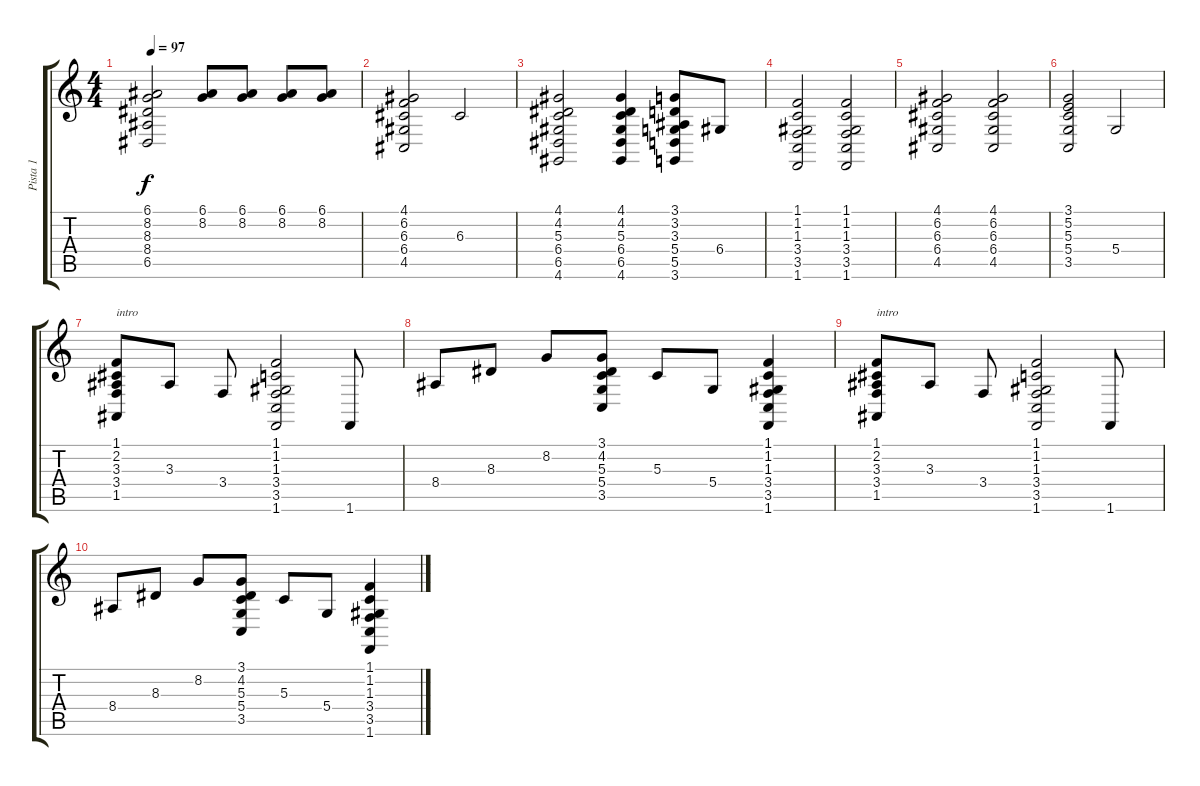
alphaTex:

\track ("Pista 1" "Pista 1") {instrument brightacousticpiano}
\staff {score tabs}
\tuning (E4 B3 G3 D3 A2 E2) {hide}
\ts (4 4)
\tempo 97
\clef g2
\ks c
(6.1 8.2 8.3 8.4 6.5).2{dy f} (6.1 8.2).8 (6.1 8.2).8 (6.1 8.2).8 (6.1 8.2).8 |
(4.1 6.2 6.3 6.4 4.5).2 6.3.2 |
(4.1 4.2 5.3 6.4 6.5 4.6).2 (4.1 4.2 5.3 6.4 6.5 4.6).4 (3.1 3.2 3.3 5.4 5.5 3.6).8 6.4.8 |
(1.1 1.2 1.3 3.4 3.5 1.6).2 (1.1 1.2 1.3 3.4 3.5 1.6).2 |
(4.1 6.2 6.3 6.4 4.5).2 (4.1 6.2 6.3 6.4 4.5).2 |
(3.1 5.2 5.3 5.4 3.5).2 5.4.2 |
(1.1 2.2 3.3 3.4 1.5).8{txt "intro"} 3.3.8 3.4.8 (1.1 1.2 1.3 3.4 3.5 1.6).2 1.6.8 |
8.4.8 8.3.8 8.2.8 (3.1 4.2 5.3 5.4 3.5).8 5.3.8 5.4.8 (1.1 1.2 1.3 3.4 3.5 1.6).4 |
(1.1 2.2 3.3 3.4 1.5).8{txt "intro"} 3.3.8 3.4.8 (1.1 1.2 1.3 3.4 3.5 1.6).2 1.6.8 |
8.4.8 8.3.8 8.2.8 (3.1 4.2 5.3 5.4 3.5).8 5.3.8 5.4.8 (1.1 1.2 1.3 3.4 3.5 1.6).4
